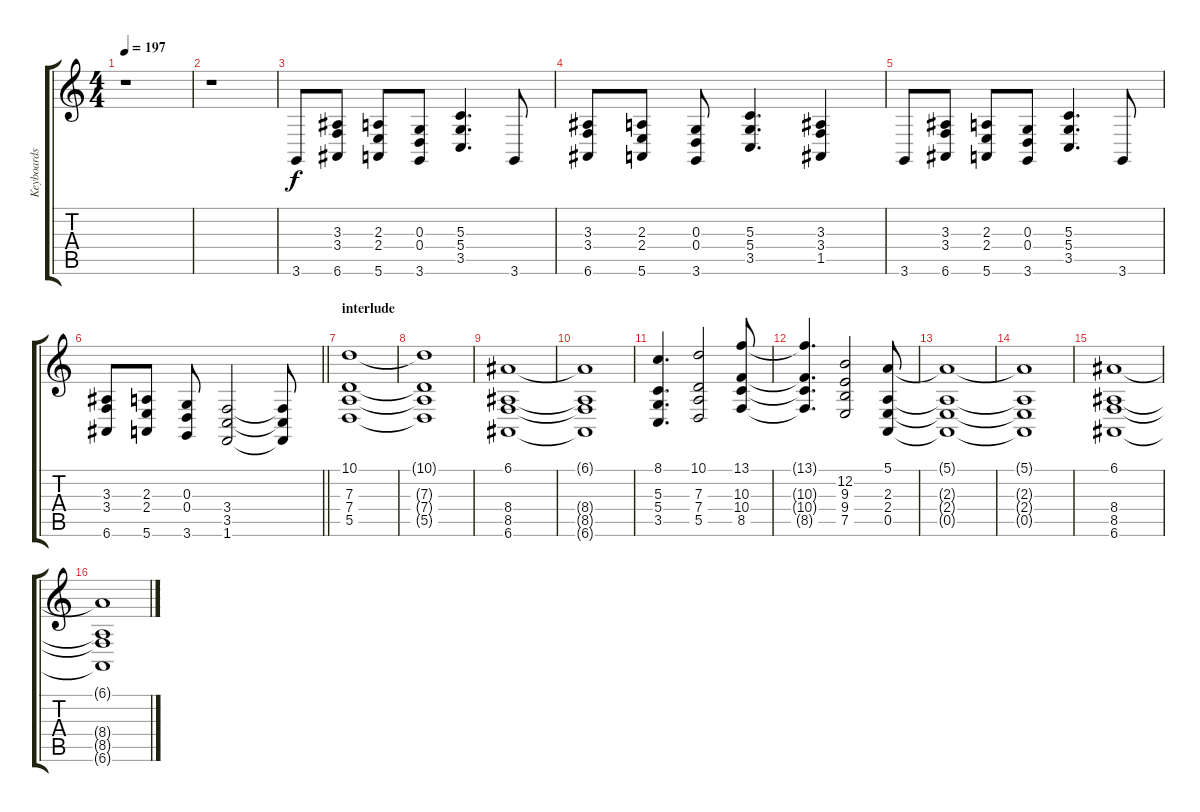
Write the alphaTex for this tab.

\track ("Keyboards and Synths (Lord)" "Keyboards ") {instrument drawbarorgan}
\staff {score tabs}
\tuning (E4 B3 G3 D3 A2 E2) {hide}
\ts (4 4)
\tempo 197
\clef g2
\ks c
r.1{dy f} |
r.1 |
3.6.8 (3.3 3.4 6.6).8 (2.3 2.4 5.6).8 (0.3 0.4 3.6).8 (5.3 5.4 3.5).4{d} 3.6.8 |
(3.3 3.4 6.6).8 (2.3 2.4 5.6).8 (0.3 0.4 3.6).8 (5.3 5.4 3.5).4{d} (3.3 3.4 1.5).4 |
3.6.8 (3.3 3.4 6.6).8 (2.3 2.4 5.6).8 (0.3 0.4 3.6).8 (5.3 5.4 3.5).4{d} 3.6.8 |
\barLineRight lightlight
(3.3 3.4 6.6).8 (2.3 2.4 5.6).8 (0.3 0.4 3.6).8 (3.4 3.5 1.6).2 (3.4{t} 3.5{t} 1.6{t}).8 |
\section ("" "interlude")
(10.1 7.3 7.4 5.5).1 |
(10.1{t} 7.3{t} 7.4{t} 5.5{t}).1 |
(6.1 8.4 8.5 6.6).1 |
(6.1{t} 8.4{t} 8.5{t} 6.6{t}).1 |
(8.1 5.3 5.4 3.5).4{d} (10.1 7.3 7.4 5.5).2 (13.1 10.3 10.4 8.5).8 |
(13.1{t} 10.3{t} 10.4{t} 8.5{t}).4{d} (12.2 9.3 9.4 7.5).2 (5.1 2.3 2.4 0.5).8 |
(5.1{t} 2.3{t} 2.4{t} 0.5{t}).1 |
(5.1{t} 2.3{t} 2.4{t} 0.5{t}).1 |
(6.1 8.4 8.5 6.6).1 |
(6.1{t} 8.4{t} 8.5{t} 6.6{t}).1
